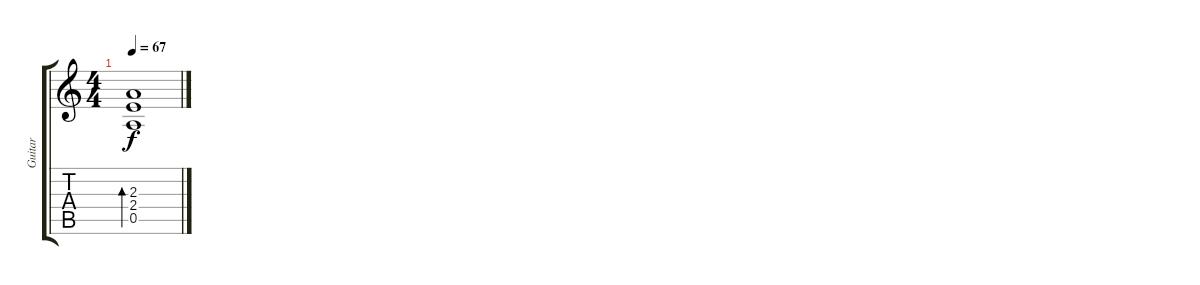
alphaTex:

\track ("Guitar" "Guitar") {instrument acousticguitarnylon}
\staff {score tabs}
\tuning (E4 B3 G3 D3 A2 E2) {hide}
\ts (4 4)
\tempo 67
\clef g2
\ks c
(2.3 2.4 0.5).1{bd 240 dy f}
